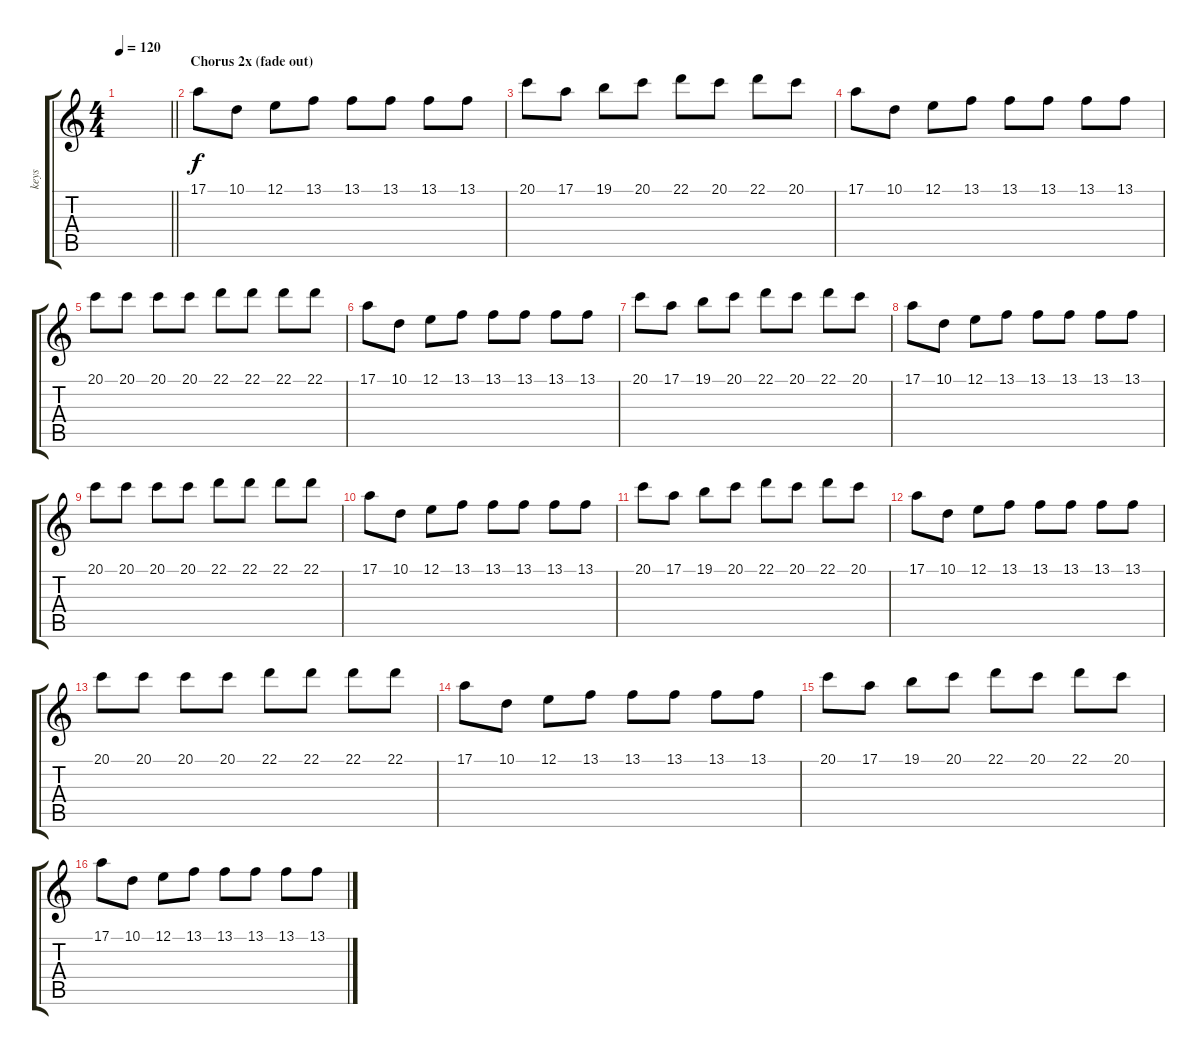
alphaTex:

\track ("keys" "keys") {instrument electricgrandpiano}
\staff {score tabs}
\tuning (E4 B3 G3 D3 A2 D2) {hide}
\ts (4 4)
\tempo 120
\clef g2
\barLineRight lightlight
\ks c
|
\section ("" "Chorus 2x (fade out)")
17.1.8 10.1.8 12.1.8 13.1.8 13.1.8 13.1.8 13.1.8 13.1.8 |
20.1.8 17.1.8 19.1.8 20.1.8 22.1.8 20.1.8 22.1.8 20.1.8 |
17.1.8 10.1.8 12.1.8 13.1.8 13.1.8 13.1.8 13.1.8 13.1.8 |
20.1.8 20.1.8 20.1.8 20.1.8 22.1.8 22.1.8 22.1.8 22.1.8 |
17.1.8 10.1.8 12.1.8 13.1.8 13.1.8 13.1.8 13.1.8 13.1.8 |
20.1.8 17.1.8 19.1.8 20.1.8 22.1.8 20.1.8 22.1.8 20.1.8 |
17.1.8 10.1.8 12.1.8 13.1.8 13.1.8 13.1.8 13.1.8 13.1.8 |
20.1.8 20.1.8 20.1.8 20.1.8 22.1.8 22.1.8 22.1.8 22.1.8 |
17.1.8 10.1.8 12.1.8 13.1.8 13.1.8 13.1.8 13.1.8 13.1.8 |
20.1.8 17.1.8 19.1.8 20.1.8 22.1.8 20.1.8 22.1.8 20.1.8 |
17.1.8 10.1.8 12.1.8 13.1.8 13.1.8 13.1.8 13.1.8 13.1.8 |
20.1.8 20.1.8 20.1.8 20.1.8 22.1.8 22.1.8 22.1.8 22.1.8 |
17.1.8 10.1.8 12.1.8 13.1.8 13.1.8 13.1.8 13.1.8 13.1.8 |
20.1.8 17.1.8 19.1.8 20.1.8 22.1.8 20.1.8 22.1.8 20.1.8 |
17.1.8 10.1.8 12.1.8 13.1.8 13.1.8 13.1.8 13.1.8 13.1.8
